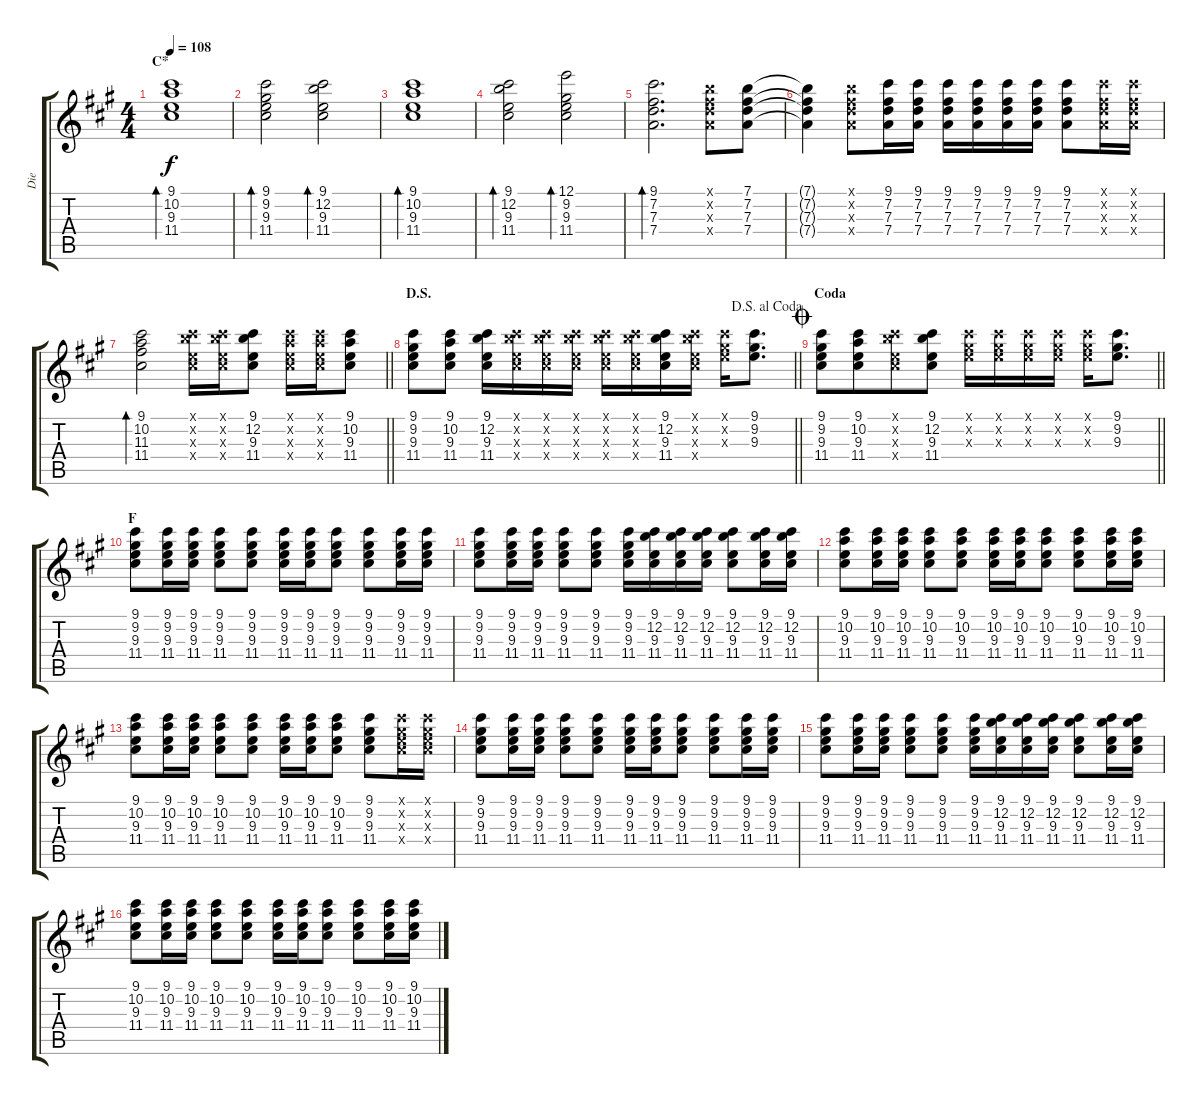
\track ("Die" "Die") {instrument electricguitarclean}
\staff {score tabs}
\tuning (E4 B3 G3 D3 A2 E2) {hide}
\ts (4 4)
\section ("" "C*")
\tempo 108
\clef g2
\ks f#minor
(9.1 10.2 9.3 11.4).1{bd 480 dy f} |
(9.1 9.2 9.3 11.4).2{bd 240} (9.1 12.2 9.3 11.4).2{bd 240} |
(9.1 10.2 9.3 11.4).1{bd 240} |
(9.1 12.2 9.3 11.4).2{bd 240} (12.1 9.2 9.3 11.4).2{bd 240} |
(9.1 7.2 7.3 7.4).2{d bd 240} (7.1{x} 7.2{x} 7.3{x} 7.4{x}).8 (7.1 7.2 7.3 7.4).8 |
(7.1{t} 7.2{t} 7.3{t} 7.4{t}).4 (7.1{x} 7.2{x} 7.3{x} 7.4{x}).8 (9.1 7.2 7.3 7.4).16 (9.1 7.2 7.3 7.4).16 (9.1 7.2 7.3 7.4).16 (9.1 7.2 7.3 7.4).16 (9.1 7.2 7.3 7.4).16 (9.1 7.2 7.3 7.4).16 (9.1 7.2 7.3 7.4).8 (9.1{x} 7.2{x} 7.3{x} 7.4{x}).16 (9.1{x} 7.2{x} 7.3{x} 7.4{x}).16 |
\barLineRight lightlight
(9.1 10.2 11.3 11.4).2{bd 240} (9.1{x} 12.2{x} 9.3{x} 11.4{x}).16 (9.1{x} 12.2{x} 9.3{x} 11.4{x}).16 (9.1 12.2 9.3 11.4).8 (9.1{x} 10.2{x} 9.3{x} 11.4{x}).16 (9.1{x} 10.2{x} 9.3{x} 11.4{x}).16 (9.1 10.2 9.3 11.4).8 |
\section ("" "D.S.")
\jump dalsegnoalcoda
\barLineRight lightlight
(9.1 9.2 9.3 11.4).8 (9.1 10.2 9.3 11.4).8 (9.1 12.2 9.3 11.4).16 (9.1{x} 12.2{x} 9.3{x} 11.4{x}).16 (9.1{x} 12.2{x} 9.3{x} 11.4{x}).16 (9.1{x} 12.2{x} 9.3{x} 11.4{x}).16 (9.1{x} 12.2{x} 9.3{x} 11.4{x}).16 (9.1{x} 12.2{x} 9.3{x} 11.4{x}).16 (9.1 12.2 9.3 11.4).16 (9.1{x} 12.2{x} 9.3{x} 11.4{x}).16 (9.1{x} 9.2{x} 9.3{x}).16 (9.1 9.2 9.3).8{d} |
\section ("" "Coda")
\jump coda
\barLineRight lightlight
(9.1 9.2 9.3 11.4).8 (9.1 10.2 9.3 11.4).8{beam merge} (9.1{x} 12.2{x} 9.3{x} 11.4{x}).8 (9.1 12.2 9.3 11.4).8 (9.1{x} 9.2{x} 9.3{x}).16 (9.1{x} 9.2{x} 9.3{x}).16 (9.1{x} 9.2{x} 9.3{x}).16 (9.1{x} 9.2{x} 9.3{x}).16 (9.1{x} 9.2{x} 9.3{x}).16 (9.1 9.2 9.3).8{d} |
\section ("" "F")
(9.1 9.2 9.3 11.4).8 (9.1 9.2 9.3 11.4).16 (9.1 9.2 9.3 11.4).16 (9.1 9.2 9.3 11.4).8 (9.1 9.2 9.3 11.4).8 (9.1 9.2 9.3 11.4).16 (9.1 9.2 9.3 11.4).16 (9.1 9.2 9.3 11.4).8 (9.1 9.2 9.3 11.4).8 (9.1 9.2 9.3 11.4).16 (9.1 9.2 9.3 11.4).16 |
(9.1 9.2 9.3 11.4).8 (9.1 9.2 9.3 11.4).16 (9.1 9.2 9.3 11.4).16 (9.1 9.2 9.3 11.4).8 (9.1 9.2 9.3 11.4).8 (9.1 9.2 9.3 11.4).16 (9.1 12.2 9.3 11.4).16 (9.1 12.2 9.3 11.4).16 (9.1 12.2 9.3 11.4).16 (9.1 12.2 9.3 11.4).8 (9.1 12.2 9.3 11.4).16 (9.1 12.2 9.3 11.4).16 |
(9.1 10.2 9.3 11.4).8 (9.1 10.2 9.3 11.4).16 (9.1 10.2 9.3 11.4).16 (9.1 10.2 9.3 11.4).8 (9.1 10.2 9.3 11.4).8 (9.1 10.2 9.3 11.4).16 (9.1 10.2 9.3 11.4).16 (9.1 10.2 9.3 11.4).8 (9.1 10.2 9.3 11.4).8 (9.1 10.2 9.3 11.4).16 (9.1 10.2 9.3 11.4).16 |
(9.1 10.2 9.3 11.4).8 (9.1 10.2 9.3 11.4).16 (9.1 10.2 9.3 11.4).16 (9.1 10.2 9.3 11.4).8 (9.1 10.2 9.3 11.4).8 (9.1 10.2 9.3 11.4).16 (9.1 10.2 9.3 11.4).16 (9.1 10.2 9.3 11.4).8 (9.1 9.2 9.3 11.4).8 (9.1{x} 9.2{x} 9.3{x} 11.4{x}).16 (9.1{x} 9.2{x} 9.3{x} 11.4{x}).16 |
(9.1 9.2 9.3 11.4).8 (9.1 9.2 9.3 11.4).16 (9.1 9.2 9.3 11.4).16 (9.1 9.2 9.3 11.4).8 (9.1 9.2 9.3 11.4).8 (9.1 9.2 9.3 11.4).16 (9.1 9.2 9.3 11.4).16 (9.1 9.2 9.3 11.4).8 (9.1 9.2 9.3 11.4).8 (9.1 9.2 9.3 11.4).16 (9.1 9.2 9.3 11.4).16 |
(9.1 9.2 9.3 11.4).8 (9.1 9.2 9.3 11.4).16 (9.1 9.2 9.3 11.4).16 (9.1 9.2 9.3 11.4).8 (9.1 9.2 9.3 11.4).8 (9.1 9.2 9.3 11.4).16 (9.1 12.2 9.3 11.4).16 (9.1 12.2 9.3 11.4).16 (9.1 12.2 9.3 11.4).16 (9.1 12.2 9.3 11.4).8 (9.1 12.2 9.3 11.4).16 (9.1 12.2 9.3 11.4).16 |
(9.1 10.2 9.3 11.4).8 (9.1 10.2 9.3 11.4).16 (9.1 10.2 9.3 11.4).16 (9.1 10.2 9.3 11.4).8 (9.1 10.2 9.3 11.4).8 (9.1 10.2 9.3 11.4).16 (9.1 10.2 9.3 11.4).16 (9.1 10.2 9.3 11.4).8 (9.1 10.2 9.3 11.4).8 (9.1 10.2 9.3 11.4).16 (9.1 10.2 9.3 11.4).16
